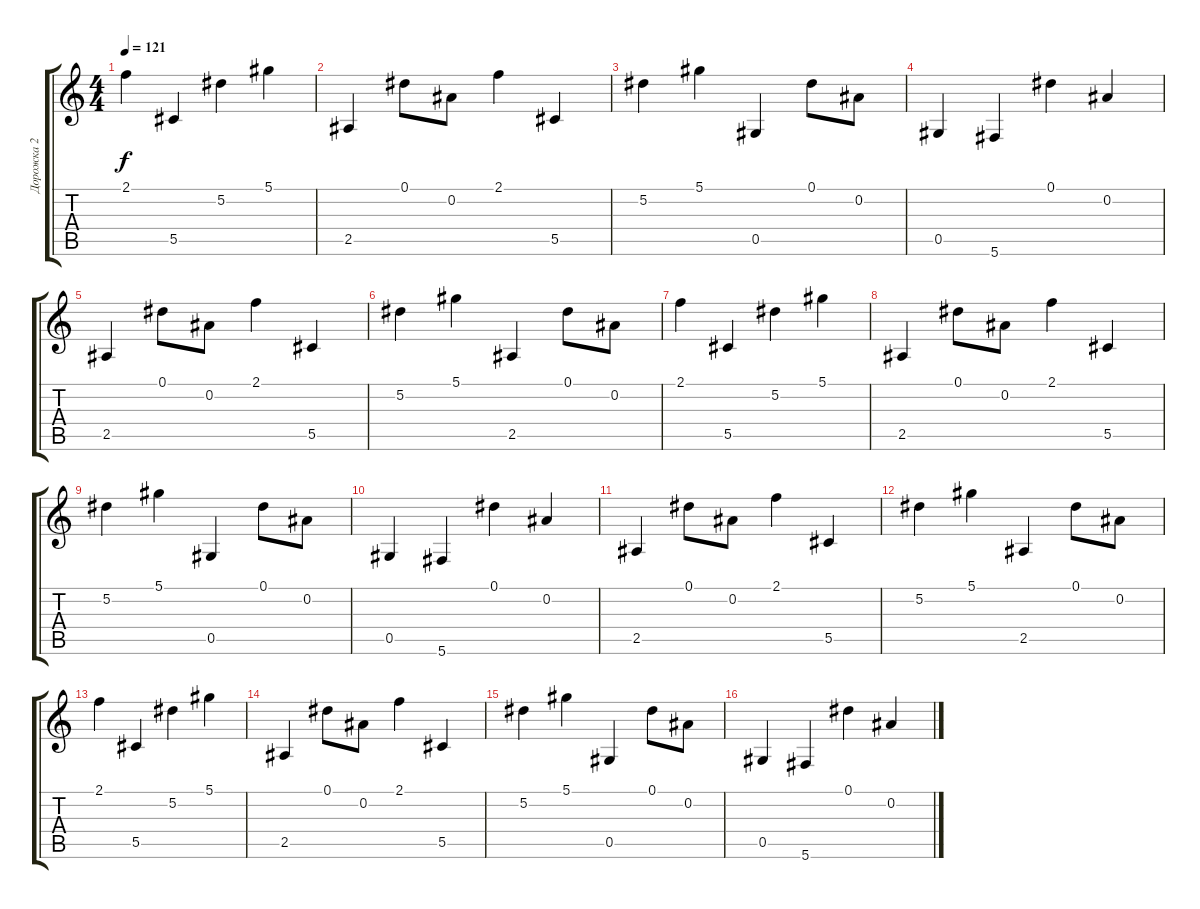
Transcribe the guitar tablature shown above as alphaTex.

\track ("Дорожка 2" "Дорожка 2") {instrument acousticguitarsteel}
\staff {score tabs}
\tuning (Eb4 Bb3 Gb3 Db3 Ab2 Db2) {hide}
\ts (4 4)
\tempo 121
\clef g2
\ks c
2.1.4{dy f} 5.5.4 5.2.4 5.1.4 |
2.5.4 0.1.8 0.2.8 2.1.4 5.5.4 |
5.2.4 5.1.4 0.5.4 0.1.8 0.2.8 |
0.5.4 5.6.4 0.1.4 0.2.4 |
2.5.4 0.1.8 0.2.8 2.1.4 5.5.4 |
5.2.4 5.1.4 2.5.4 0.1.8 0.2.8 |
2.1.4 5.5.4 5.2.4 5.1.4 |
2.5.4 0.1.8 0.2.8 2.1.4 5.5.4 |
5.2.4 5.1.4 0.5.4 0.1.8 0.2.8 |
0.5.4 5.6.4 0.1.4 0.2.4 |
2.5.4 0.1.8 0.2.8 2.1.4 5.5.4 |
5.2.4 5.1.4 2.5.4 0.1.8 0.2.8 |
2.1.4 5.5.4 5.2.4 5.1.4 |
2.5.4 0.1.8 0.2.8 2.1.4 5.5.4 |
5.2.4 5.1.4 0.5.4 0.1.8 0.2.8 |
0.5.4 5.6.4 0.1.4 0.2.4
